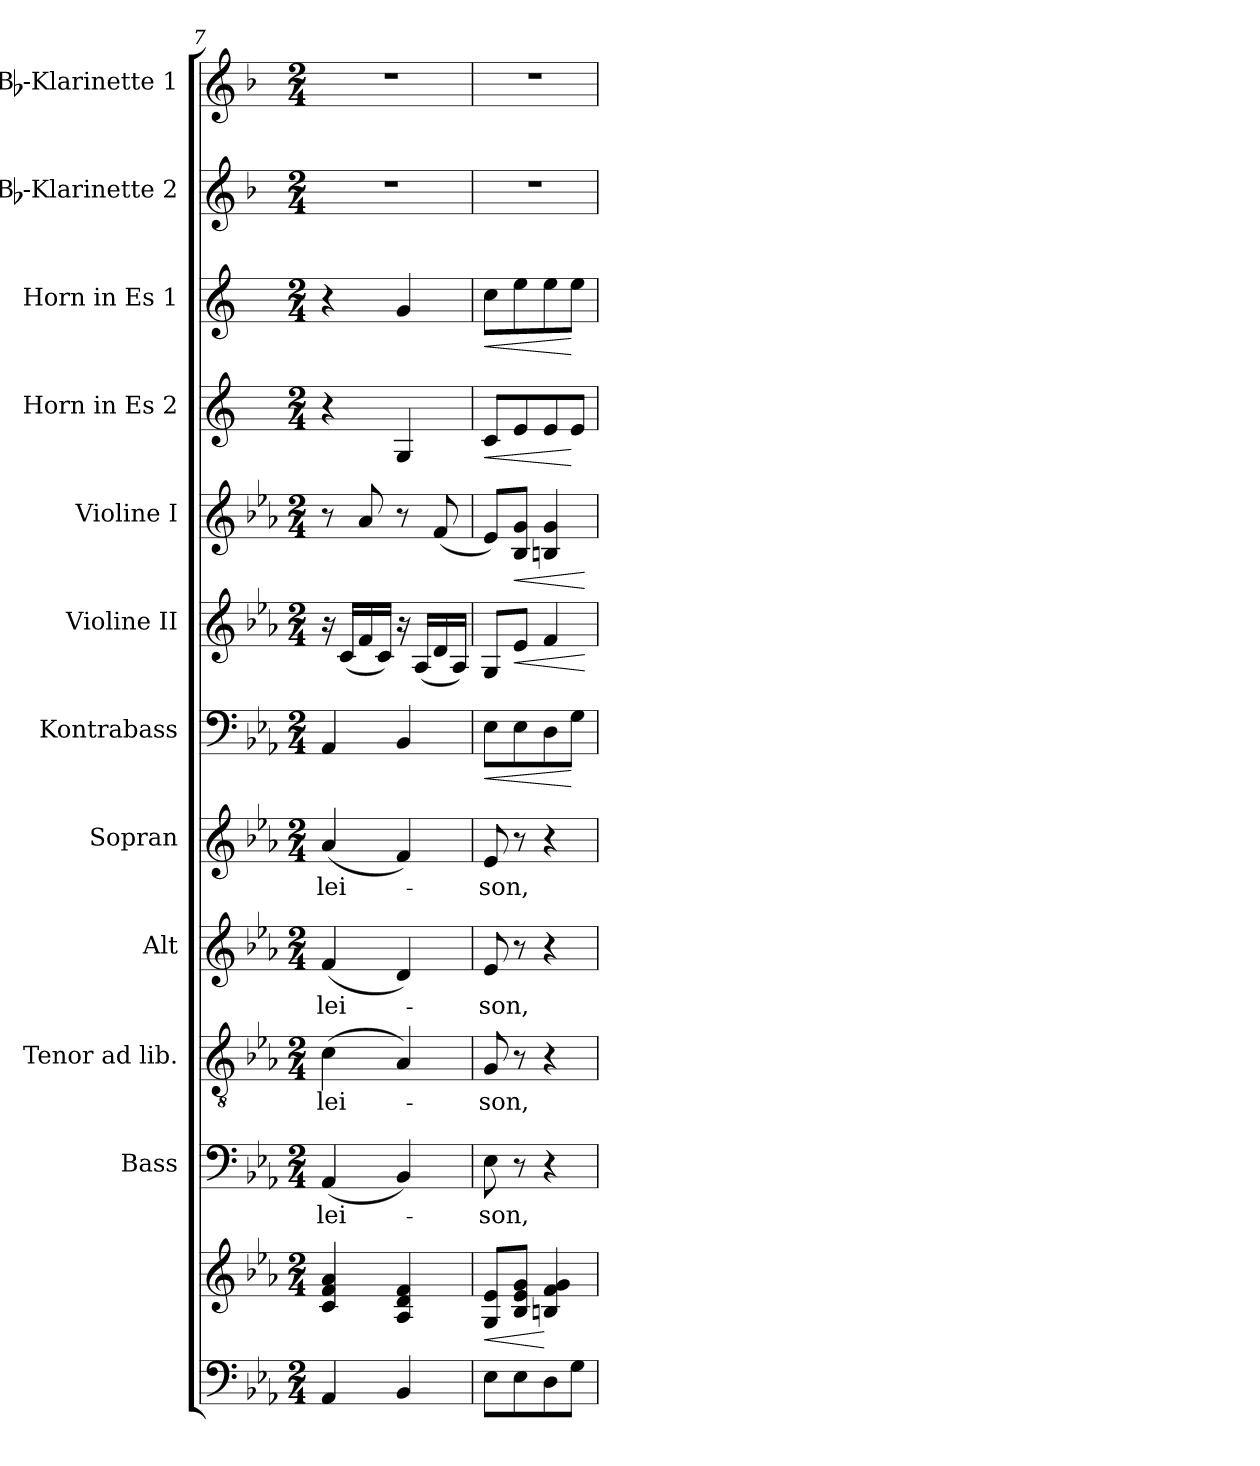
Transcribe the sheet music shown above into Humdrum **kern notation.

**kern	**kern	**dynam	**kern	**text	**kern	**text	**kern	**text	**kern	**text	**kern	**dynam	**kern	**dynam	**kern	**dynam	**kern	**dynam	**kern	**dynam	**kern	**kern
*part12	*part12	*part12	*part11	*part11	*part10	*part10	*part9	*part9	*part8	*part8	*part7	*part7	*part6	*part6	*part5	*part5	*part4	*part4	*part3	*part3	*part2	*part1
*staff13	*staff12	*staff12/13	*staff11	*staff11	*staff10	*staff10	*staff9	*staff9	*staff8	*staff8	*staff7	*staff7	*staff6	*staff6	*staff5	*staff5	*staff4	*staff4	*staff3	*staff3	*staff2	*staff1
*	*	*	*I"Bass	*	*I"Tenor ad lib.	*	*I"Alt	*	*I"Sopran	*	*I"Kontrabass	*	*I"Violine II	*	*I"Violine I	*	*I"Horn in Es 2	*	*I"Horn in Es 1	*	*I"Bb-Klarinette 2	*I"Bb-Klarinette 1
*	*	*	*I'B.	*	*I'T.	*	*I'A.	*	*I'S.	*	*I'Kb.	*	*I'Vl. II	*	*I'Vl. I	*	*	*	*	*	*I'Bb Kl. 2	*I'Bb Kl. 1
*clefF4	*clefG2	*	*clefF4	*	*clefGv2	*	*clefG2	*	*clefG2	*	*clefF4	*	*clefG2	*	*clefG2	*	*clefG2	*	*clefG2	*	*clefG2	*clefG2
*	*	*	*	*	*	*	*	*	*	*	*ITrd7c12	*	*	*	*	*	*ITrd5c9	*	*ITrd5c9	*	*ITrd1c2	*ITrd1c2
*k[b-e-a-]	*k[b-e-a-]	*	*k[b-e-a-]	*	*k[b-e-a-]	*	*k[b-e-a-]	*	*k[b-e-a-]	*	*k[b-e-a-]	*	*k[b-e-a-]	*	*k[b-e-a-]	*	*k[b-e-a-]	*	*k[b-e-a-]	*	*k[b-e-a-]	*k[b-e-a-]
*E-:	*E-:	*	*E-:	*	*E-:	*	*E-:	*	*E-:	*	*E-:	*	*E-:	*	*E-:	*	*E-:	*	*E-:	*	*E-:	*E-:
*M2/4	*M2/4	*	*M2/4	*	*M2/4	*	*M2/4	*	*M2/4	*	*M2/4	*	*M2/4	*	*M2/4	*	*M2/4	*	*M2/4	*	*M2/4	*M2/4
=7	=7	=7	=7	=7	=7	=7	=7	=7	=7	=7	=7	=7	=7	=7	=7	=7	=7	=7	=7	=7	=7	=7
!	!	!	!	!LO:LY:b	!	!LO:LY:b	!	!LO:LY:b	!	!LO:LY:b	!	!	!	!	!	!	!	!	!	!	!	!
4AA-/	4c/ 4f/ 4a-/	.	(<4AA-/	-lei-	(>4c\	-lei-	(<4f/	-lei-	(<4a-/	-lei-	4AAA-/	.	16r	.	8r	.	4r	.	4r	.	2r	2r
.	.	.	.	.	.	.	.	.	.	.	.	.	(<16c/LL	.	.	.	.	.	.	.	.	.
.	.	.	.	.	.	.	.	.	.	.	.	.	16f/	.	8a-/	.	.	.	.	.	.	.
.	.	.	.	.	.	.	.	.	.	.	.	.	16c/JJ)	.	.	.	.	.	.	.	.	.
4BB-/	4A-/ 4d/ 4f/	.	4BB-/)	.	4A-/)	.	4d/)	.	4f/)	.	4BBB-/	.	16r	.	8r	.	4BB-/	.	4B-/	.	.	.
.	.	.	.	.	.	.	.	.	.	.	.	.	(<16A-/LL	.	.	.	.	.	.	.	.	.
.	.	.	.	.	.	.	.	.	.	.	.	.	16d/	.	(<8f/	.	.	.	.	.	.	.
.	.	.	.	.	.	.	.	.	.	.	.	.	16A-/JJ)	.	.	.	.	.	.	.	.	.
=8	=8	=8	=8	=8	=8	=8	=8	=8	=8	=8	=8	=8	=8	=8	=8	=8	=8	=8	=8	=8	=8	=8
!	!	!LO:HP:b	!	!LO:LY:b	!	!LO:LY:b	!	!LO:LY:b	!	!LO:LY:b	!	!LO:HP:b	!	!	!	!	!	!LO:HP:b	!	!LO:HP:b	!	!
8E-\L	8G/ 8e-/L	<	8E-\	-son,	8G/	-son,	8e-/	-son,	8e-/	-son,	8EE-\L	<	8G/L	.	8e-/L)	.	8E-/L	<	8e-\L	<	2r	2r
!	!	!	!	!	!	!	!	!	!	!	!	!	!	!LO:HP:b	!	!LO:HP:b	!	!	!	!	!	!
8E-\	8B-/ 8e-/ 8g/J	.	8r	.	8r	.	8r	.	8r	.	8EE-\	.	8e-/J	<	8B-/ 8g/J	<	8G/	.	8g\	.	.	.
8D\	4Bn/ 4f/ 4g/	[	4r	.	4r	.	4r	.	4r	.	8DD\	.	4f/	.	4Bn/ 4g/	.	8G/	.	8g\	.	.	.
8G\J	.	.	.	.	.	.	.	.	.	.	8GG\J	[	.	.	.	.	8G/J	[	8g\J	[	.	.
.	.	.	.	.	.	.	.	.	.	.	.	.	.	[	.	[	.	.	.	.	.	.
=	=	=	=	=	=	=	=	=	=	=	=	=	=	=	=	=	=	=	=	=	=	=
*-	*-	*-	*-	*-	*-	*-	*-	*-	*-	*-	*-	*-	*-	*-	*-	*-	*-	*-	*-	*-	*-	*-
